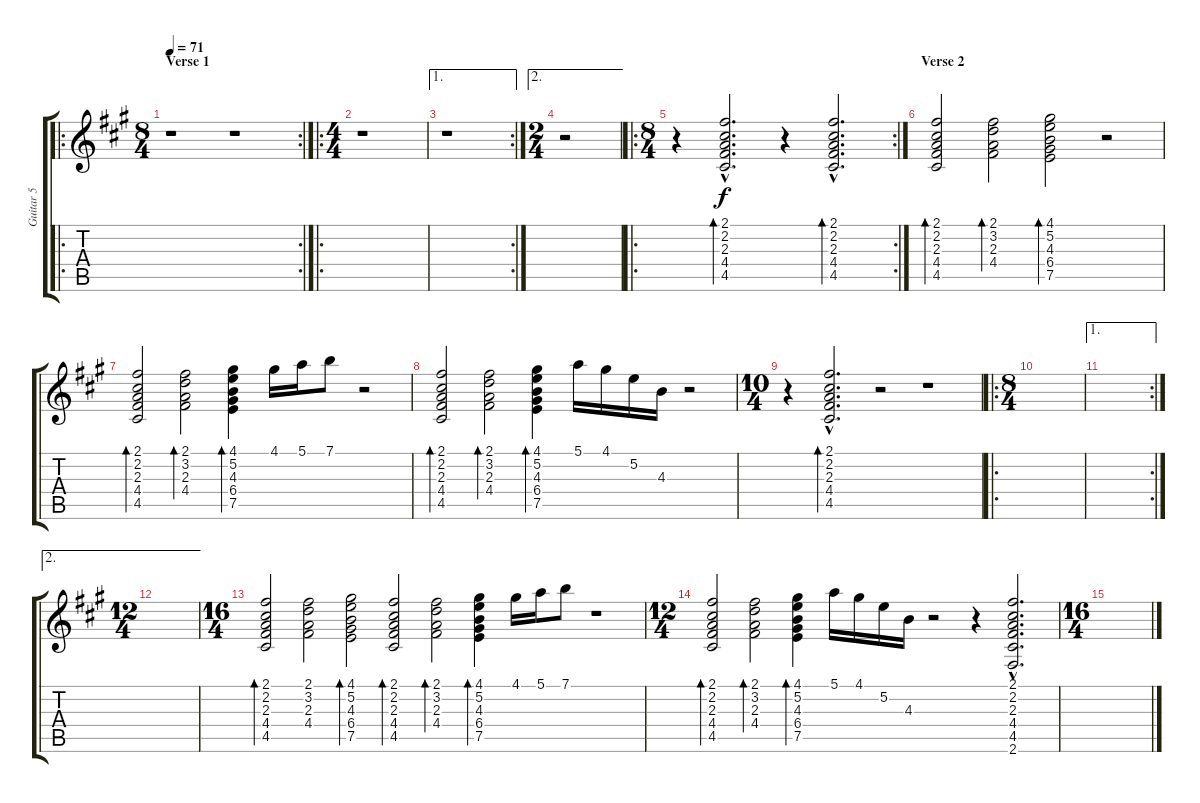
\track ("Guitar 5" "Guitar 5") {instrument acousticguitarsteel}
\staff {score tabs}
\tuning (E4 B3 G3 D3 A2 E2) {hide}
\ro
\rc 2
\ts (8 4)
\section ("" "Verse 1")
\tempo 71
\clef g2
\ks a
r.1{dy f instrument acousticguitarsteel} r.1 |
\ro
\ts (4 4)
r.1 |
\ae 1
\rc 2
r.1 |
\ae 2
\ts (2 4)
r.2 |
\ro
\rc 2
\ts (8 4)
r.4 (2.1{hac} 2.2{hac} 2.3{hac} 4.4{hac} 4.5{hac}).2{d bd 60} r.4 (2.1{hac} 2.2{hac} 2.3{hac} 4.4{hac} 4.5{hac}).2{d bd 60} |
\section ("" "Verse 2")
(2.1 2.2 2.3 4.4 4.5).2{bd 60} (2.1 3.2 2.3 4.4).2{bd 60} (4.1 5.2 4.3 6.4 7.5).2{bd 60} r.2 |
(2.1 2.2 2.3 4.4 4.5).2{bd 60} (2.1 3.2 2.3 4.4).2{bd 60} (4.1 5.2 4.3 6.4 7.5).4{bd 60} 4.1.16 5.1.16 7.1.8 r.2 |
(2.1 2.2 2.3 4.4 4.5).2{bd 60} (2.1 3.2 2.3 4.4).2{bd 60} (4.1 5.2 4.3 6.4 7.5).4{bd 60} 5.1.16 4.1.16 5.2.16 4.3.16 r.2 |
\ts (10 4)
r.4 (2.1{hac} 2.2{hac} 2.3{hac} 4.4{hac} 4.5{hac}).2{d bd 60} r.2 r.1 |
\ro
\ts (8 4)
|
\ae 1
\rc 2
|
\ae 2
\ts (12 4)
|
\ts (16 4)
(2.1 2.2 2.3 4.4 4.5).2{bd 60} (2.1 3.2 2.3 4.4).2 (4.1 5.2 4.3 6.4 7.5).2{bd 60} (2.1 2.2 2.3 4.4 4.5).2{bd 60} (2.1 3.2 2.3 4.4).2{bd 60} (4.1 5.2 4.3 6.4 7.5).4{bd 60} 4.1.16 5.1.16 7.1.8 r.1 |
\ts (12 4)
(2.1 2.2 2.3 4.4 4.5).2{bd 60} (2.1 3.2 2.3 4.4).2{bd 60} (4.1 5.2 4.3 6.4 7.5).4{bd 60} 5.1.16 4.1.16 5.2.16 4.3.16 r.2 r.4 (2.1{hac} 2.2{hac} 2.3{hac} 4.4{hac} 4.5{hac} 2.6{hac}).2{d} |
\ts (16 4)
